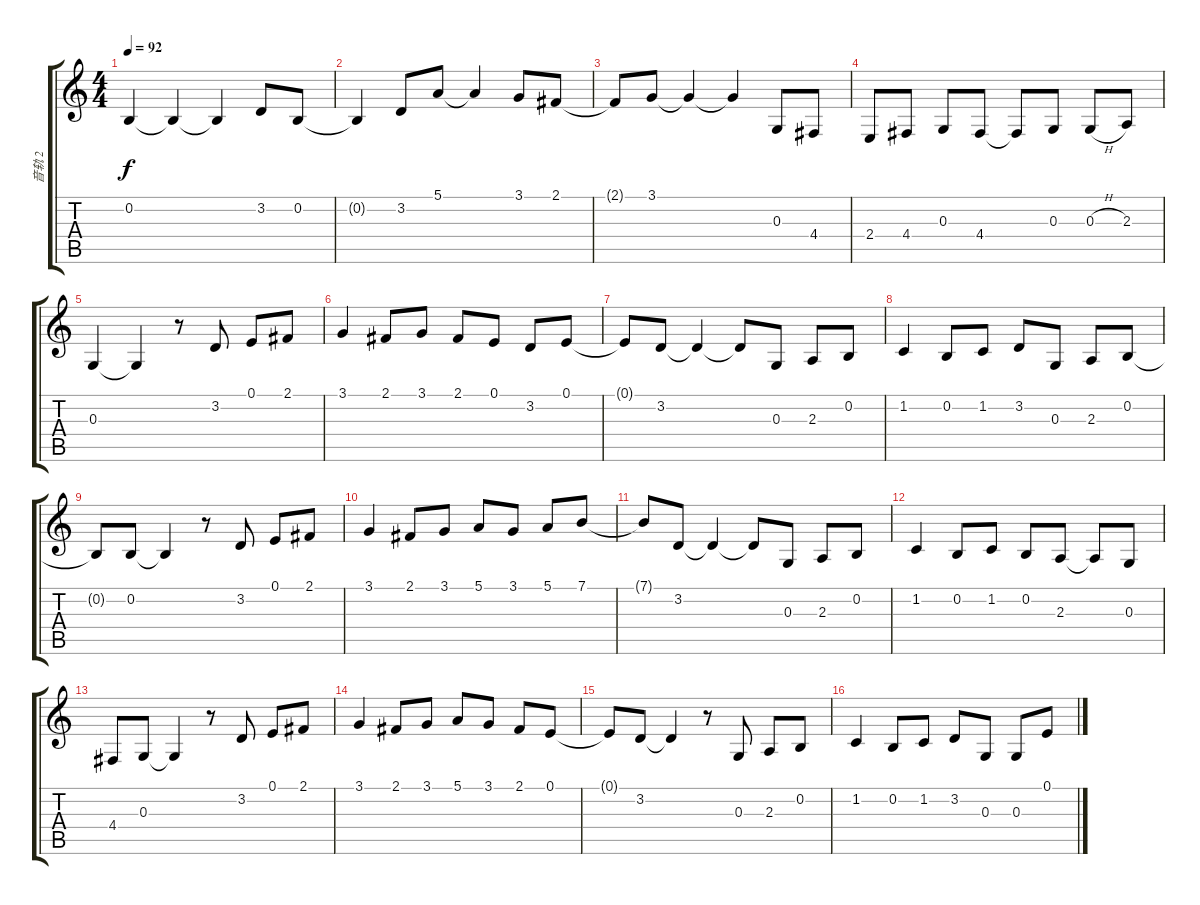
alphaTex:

\track ("音轨 2" "音轨 2") {instrument fx7echoes}
\staff {score tabs}
\tuning (E4 B3 G3 D3 A2 E2) {hide}
\ts (4 4)
\tempo 92
\clef g2
\ks c
0.2{t}.4{dy f} 0.2{t}.4 0.2{t}.4 3.2.8 0.2.8 |
0.2{t}.4 3.2.8 5.1.8 5.1{t}.4 3.1.8 2.1.8 |
2.1{t}.8 3.1.8 3.1{t}.4 3.1{t}.4 0.3.8 4.4.8 |
2.4.8 4.4.8 0.3.8 4.4.8 4.4{t}.8 0.3.8 0.3{h}.8 2.3.8 |
0.3.4 0.3{t}.4 r.8 3.2.8 0.1.8 2.1.8 |
3.1.4 2.1.8 3.1.8 2.1.8 0.1.8 3.2.8 0.1.8 |
0.1{t}.8 3.2.8 3.2{t}.4 3.2{t}.8 0.3.8 2.3.8 0.2.8 |
1.2.4 0.2.8 1.2.8 3.2.8 0.3.8 2.3.8 0.2.8 |
0.2{t}.8 0.2.8 0.2{t}.4 r.8 3.2.8 0.1.8 2.1.8 |
3.1.4 2.1.8 3.1.8 5.1.8 3.1.8 5.1.8 7.1.8 |
7.1{t}.8 3.2.8 3.2{t}.4 3.2{t}.8 0.3.8 2.3.8 0.2.8 |
1.2.4 0.2.8 1.2.8 0.2.8 2.3.8 2.3{t}.8 0.3.8 |
4.4.8 0.3.8 0.3{t}.4 r.8 3.2.8 0.1.8 2.1.8 |
3.1.4 2.1.8 3.1.8 5.1.8 3.1.8 2.1.8 0.1.8 |
0.1{t}.8 3.2.8 3.2{t}.4 r.8 0.3.8 2.3.8 0.2.8 |
1.2.4 0.2.8 1.2.8 3.2.8 0.3.8 0.3.8 0.1.8
